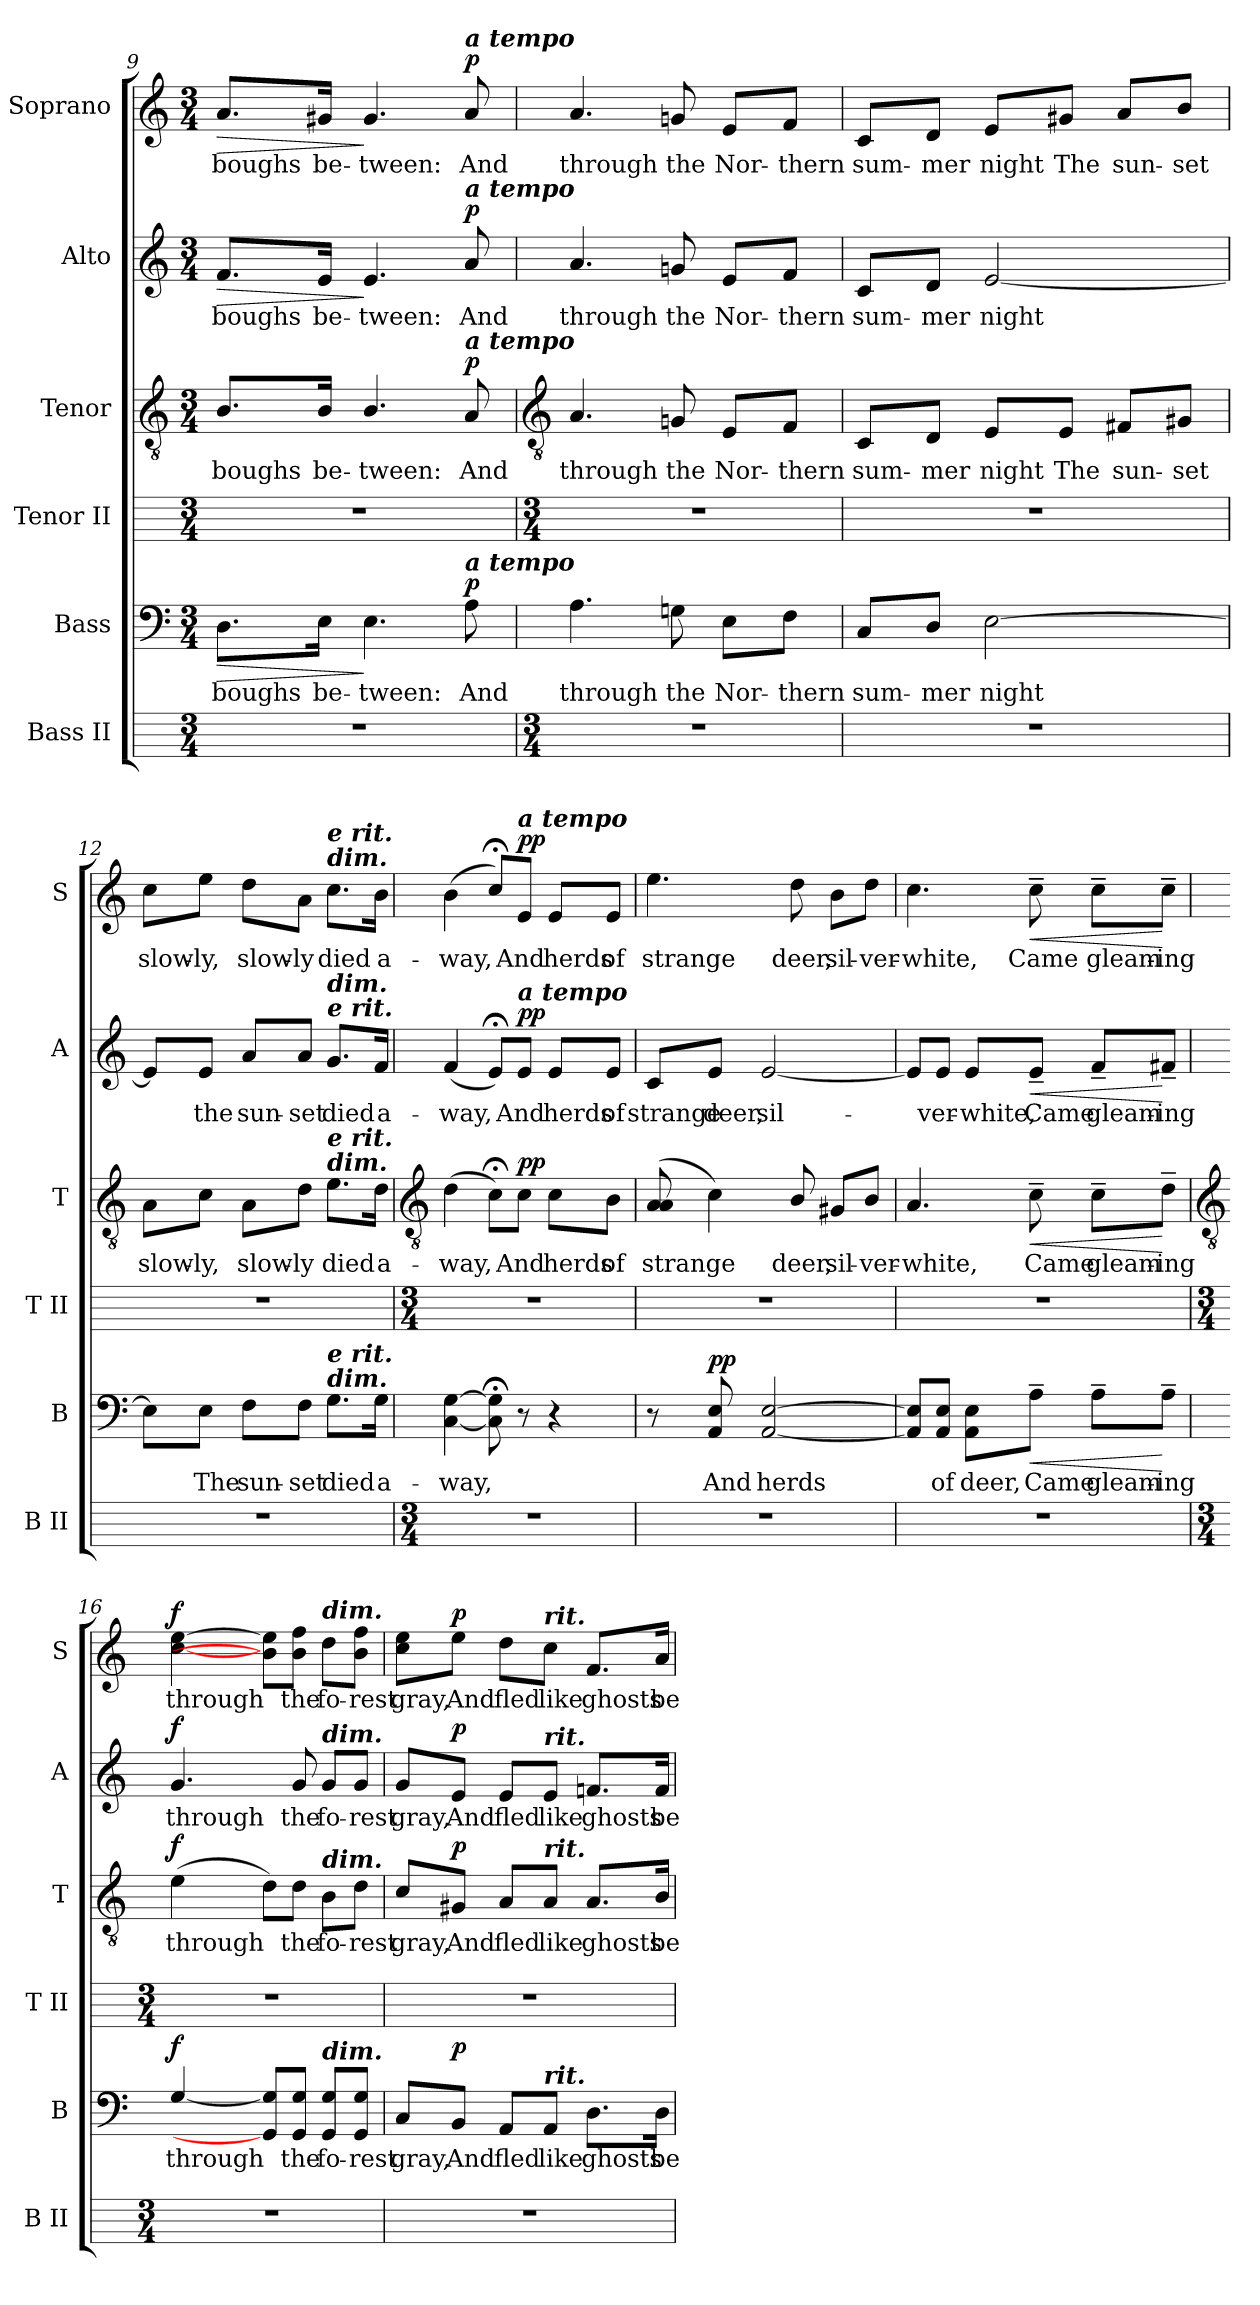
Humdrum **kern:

**kern	**kern	**text	**dynam	**kern	**kern	**text	**dynam	**kern	**text	**dynam	**kern	**text	**dynam
*part6	*part5	*part5	*part5	*part4	*part3	*part3	*part3	*part2	*part2	*part2	*part1	*part1	*part1
*staff6	*staff5	*staff5	*staff5	*staff4	*staff3	*staff3	*staff3	*staff2	*staff2	*staff2	*staff1	*staff1	*staff1
*I"Bass II	*I"Bass	*	*	*I"Tenor II	*I"Tenor	*	*	*I"Alto	*	*	*I"Soprano	*	*
*I'B II	*I'B	*	*	*I'T II	*I'T	*	*	*I'A	*	*	*I'S	*	*
*	*clefF4	*	*	*	*clefGv2	*	*	*clefG2	*	*	*clefG2	*	*
*	*k[]	*	*	*	*k[]	*	*	*k[]	*	*	*k[]	*	*
*	*C:	*	*	*	*C:	*	*	*C:	*	*	*C:	*	*
*M3/4	*M3/4	*	*	*M3/4	*M3/4	*	*	*M3/4	*	*	*M3/4	*	*
=9	=9	=9	=9	=9	=9	=9	=9	=9	=9	=9	=9	=9	=9
!	!	!LO:LY:b	!LO:HP:b	!	!	!LO:LY:b	!	!	!LO:LY:b	!LO:HP:b	!	!LO:LY:b	!LO:HP:b
2.r	8.D\L	-boughs	>	2.r	8.B/L	-boughs	.	8.f/L	-boughs	>	8.a/L	-boughs	>
!	!	!LO:LY:b	!	!	!	!LO:LY:b	!	!	!LO:LY:b	!	!	!LO:LY:b	!
.	16E\Jk	be-	.	.	16B/Jk	be-	.	16e/Jk	be-	.	16g#X/Jk	be-	.
!	!	!LO:LY:b	!	!	!	!LO:LY:b	!	!	!LO:LY:b	!	!	!LO:LY:b	!
.	4.E\	-tween:	]	.	4.B/	-tween:	.	4.e/	-tween:	]	4.g#/	-tween:	]
!	!	!	!	!	!	!	!	!	!	!	!LO:TX:a:Bi:t=a tempo	!	!
!	!	!	!	!	!	!	!	!LO:TX:a:Bi:t=a tempo	!	!	!	!	!
!	!	!	!	!	!LO:TX:a:Bi:t=a tempo	!	!	!	!	!	!	!	!
!	!LO:TX:a:Bi:t=a tempo	!	!	!	!	!	!	!	!	!	!	!	!
!	!	!LO:LY:b	!LO:DY:b	!	!	!LO:LY:b	!LO:DY:b	!	!LO:LY:b	!LO:DY:b	!	!LO:LY:b	!LO:DY:b
.	8A\	And	p	.	8A/	And	p	8a/	And	p	8a/	And	p
!!LO:LB:g=z
=10	=10	=10	=10	=10	=10	=10	=10	=10	=10	=10	=10	=10	=10
*	*	*	*	*	*clefGv2	*	*	*	*	*	*	*	*
*M3/4	*	*	*	*M3/4	*	*	*	*	*	*	*	*	*
!	!	!LO:LY:b	!	!	!	!LO:LY:b	!	!	!LO:LY:b	!	!	!LO:LY:b	!
2.r	4.A\	through	.	2.r	4.A/	through	.	4.a/	through	.	4.a/	through	.
!	!	!LO:LY:b	!	!	!	!LO:LY:b	!	!	!LO:LY:b	!	!	!LO:LY:b	!
.	8Gn\	the	.	.	8Gn/	the	.	8gn/	the	.	8gn/	the	.
!	!	!LO:LY:b	!	!	!	!LO:LY:b	!	!	!LO:LY:b	!	!	!LO:LY:b	!
.	8E\L	Nor-	.	.	8E/L	Nor-	.	8e/L	Nor-	.	8e/L	Nor-	.
!	!	!LO:LY:b	!	!	!	!LO:LY:b	!	!	!LO:LY:b	!	!	!LO:LY:b	!
.	8F\J	-thern	.	.	8F/J	-thern	.	8f/J	-thern	.	8f/J	-thern	.
=11	=11	=11	=11	=11	=11	=11	=11	=11	=11	=11	=11	=11	=11
!	!	!LO:LY:b	!	!	!	!LO:LY:b	!	!	!LO:LY:b	!	!	!LO:LY:b	!
2.r	8C/L	sum-	.	2.r	8C/L	sum-	.	8c/L	sum-	.	8c/L	sum-	.
!	!	!LO:LY:b	!	!	!	!LO:LY:b	!	!	!LO:LY:b	!	!	!LO:LY:b	!
.	8D/J	-mer	.	.	8D/J	-mer	.	8d/J	-mer	.	8d/J	-mer	.
!	!	!LO:LY:b	!	!	!	!LO:LY:b	!	!	!LO:LY:b	!	!	!LO:LY:b	!
.	[2E\	night	.	.	8E/L	night	.	[2e/	night	.	8e/L	night	.
!	!	!	!	!	!	!LO:LY:b	!	!	!	!	!	!LO:LY:b	!
.	.	.	.	.	8E/J	The	.	.	.	.	8g#X/J	The	.
!	!	!	!	!	!	!LO:LY:b	!	!	!	!	!	!LO:LY:b	!
.	.	.	.	.	8F#X/L	sun-	.	.	.	.	8a/L	sun-	.
!	!	!	!	!	!	!LO:LY:b	!	!	!	!	!	!LO:LY:b	!
.	.	.	.	.	8G#X/J	-set	.	.	.	.	8b/J	-set	.
=12	=12	=12	=12	=12	=12	=12	=12	=12	=12	=12	=12	=12	=12
!	!	!	!	!	!	!LO:LY:b	!	!	!	!	!	!LO:LY:b	!
2.r	8E\L]	.	.	2.r	8A\L	slow-	.	8e/L]	.	.	8cc\L	slow-	.
!	!	!LO:LY:b	!	!	!	!LO:LY:b	!	!	!LO:LY:b	!	!	!LO:LY:b	!
.	8E\J	The	.	.	8c\J	-ly,	.	8e/J	the	.	8ee\J	-ly,	.
!	!	!LO:LY:b	!	!	!	!LO:LY:b	!	!	!LO:LY:b	!	!	!LO:LY:b	!
.	8F\L	sun-	.	.	8A\L	slow-	.	8a/L	sun-	.	8dd\L	slow-	.
!	!	!LO:LY:b	!	!	!	!LO:LY:b	!	!	!LO:LY:b	!	!	!LO:LY:b	!
.	8F\J	-set	.	.	8d\J	-ly	.	8a/J	-set	.	8a\J	-ly	.
!	!	!	!	!	!	!	!	!	!	!	!LO:TX:a:Bi:t=dim.	!	!
!	!	!	!	!	!	!	!	!	!	!	!LO:TX:a:Bi:t=e rit.	!	!
!	!	!	!	!	!	!	!	!LO:TX:a:Bi:t=e rit.	!	!	!	!	!
!	!	!	!	!	!	!	!	!LO:TX:a:Bi:t=dim.	!	!	!	!	!
!	!	!	!	!	!LO:TX:a:Bi:t=dim.	!	!	!	!	!	!	!	!
!	!	!	!	!	!LO:TX:a:Bi:t=e rit.	!	!	!	!	!	!	!	!
!	!LO:TX:a:Bi:t=dim.	!	!	!	!	!	!	!	!	!	!	!	!
!	!LO:TX:a:Bi:t=e rit.	!	!	!	!	!	!	!	!	!	!	!	!
!	!	!LO:LY:b	!	!	!	!LO:LY:b	!	!	!LO:LY:b	!	!	!LO:LY:b	!
.	8.G\L	died	.	.	8.e\L	died	.	8.g/L	died	.	8.cc\L	died	.
!	!	!LO:LY:b	!	!	!	!LO:LY:b	!	!	!LO:LY:b	!	!	!LO:LY:b	!
.	16G\Jk	a-	.	.	16d\Jk	a-	.	16f/Jk	a-	.	16b\Jk	a-	.
!!LO:LB:g=z
=13	=13	=13	=13	=13	=13	=13	=13	=13	=13	=13	=13	=13	=13
*	*	*	*	*	*clefGv2	*	*	*	*	*	*	*	*
*M3/4	*	*	*	*M3/4	*	*	*	*	*	*	*	*	*
!	!	!LO:LY:b	!	!	!	!LO:LY:b	!	!	!LO:LY:b	!	!	!LO:LY:b	!
2.r	[4C\ [4G\	-way,	.	2.r	(>4d\	-way,	.	(<4f/	-way,	.	(>4b\	-way,	.
.	8C\];< 8G\];<	.	.	.	8c;<\L)	.	.	8e;</L)	.	.	8cc;</L)	.	.
!	!	!	!	!	!	!	!	!	!	!	!LO:TX:a:Bi:t=a tempo	!	!
!	!	!	!	!	!	!	!	!LO:TX:a:Bi:t=a tempo	!	!	!	!	!
!	!	!	!	!	!	!LO:LY:b	!LO:DY:b	!	!LO:LY:b	!LO:DY:b	!	!LO:LY:b	!LO:DY:b
.	8r	.	.	.	8c\J	And	pp	8e/J	And	pp	8e/J	And	pp
!	!	!	!	!	!	!LO:LY:b	!	!	!LO:LY:b	!	!	!LO:LY:b	!
.	4r	.	.	.	8c\L	herds	.	8e/L	herds	.	8e/L	herds	.
!	!	!	!	!	!	!LO:LY:b	!	!	!LO:LY:b	!	!	!LO:LY:b	!
.	.	.	.	.	8B\J	of	.	8e/J	of	.	8e/J	of	.
=14	=14	=14	=14	=14	=14	=14	=14	=14	=14	=14	=14	=14	=14
!	!	!	!	!	!	!LO:LY:b	!	!	!LO:LY:b	!	!	!LO:LY:b	!
2.r	8r	.	.	2.r	(<8A/ 8A/	strange	.	8c/L	strange	.	4.ee\	strange	.
!	!	!LO:LY:b	!LO:DY:b	!	!	!	!	!	!LO:LY:b	!	!	!	!
.	8AA/ 8E/	And	pp	.	4c\)	.	.	8e/J	deer,	.	.	.	.
!	!	!LO:LY:b	!	!	!	!	!	!	!LO:LY:b	!	!	!	!
.	[2AA/ [2E/	herds	.	.	.	.	.	[2e/	sil-	.	.	.	.
!	!	!	!	!	!	!LO:LY:b	!	!	!	!	!	!LO:LY:b	!
.	.	.	.	.	8B/	deer,	.	.	.	.	8dd\	deer,	.
!	!	!	!	!	!	!LO:LY:b	!	!	!	!	!	!LO:LY:b	!
.	.	.	.	.	8G#X/L	sil-	.	.	.	.	8b\L	sil-	.
!	!	!	!	!	!	!LO:LY:b	!	!	!	!	!	!LO:LY:b	!
.	.	.	.	.	8B/J	-ver-	.	.	.	.	8dd\J	-ver-	.
=15	=15	=15	=15	=15	=15	=15	=15	=15	=15	=15	=15	=15	=15
!	!	!	!	!	!	!LO:LY:b	!	!	!	!	!	!LO:LY:b	!
2.r	8AA]/ 8E]/L	.	.	2.r	4.A/	-white,	.	8e/L]	.	.	4.cc\	-white,	.
!	!	!LO:LY:b	!	!	!	!	!	!	!LO:LY:b	!	!	!	!
.	8AA/ 8E/J	of	.	.	.	.	.	8e/J	ver-	.	.	.	.
!	!	!LO:LY:b	!	!	!	!	!	!	!LO:LY:b	!	!	!	!
.	8AA\ 8E\L	deer,	.	.	.	.	.	8e/L	-white,	.	.	.	.
!	!	!LO:LY:b	!LO:HP:b	!	!	!LO:LY:b	!LO:HP:b	!	!LO:LY:b	!LO:HP:b	!	!LO:LY:b	!LO:HP:b
.	8A~\J	Came	<	.	8c~\	Came	<	8e~/J	Came	<	8cc~\	Came	<
!	!	!LO:LY:b	!	!	!	!LO:LY:b	!	!	!LO:LY:b	!	!	!LO:LY:b	!
.	8A~\L	gleam-	.	.	8c~\L	gleam-	.	8f~/L	gleam-	.	8cc~\L	gleam-	.
!	!	!LO:LY:b	!	!	!	!LO:LY:b	!	!	!LO:LY:b	!	!	!LO:LY:b	!
.	8A~\J	-ing	[	.	8d~\J	-ing	[	8f#X~/J	-ing	[	8cc~\J	-ing	[
!!LO:LB:g=z
=16	=16	=16	=16	=16	=16	=16	=16	=16	=16	=16	=16	=16	=16
*	*	*	*	*	*clefGv2	*	*	*	*	*	*	*	*
*M3/4	*	*	*	*M3/4	*	*	*	*	*	*	*	*	*
!	!	!LO:LY:b	!LO:DY:b	!	!	!LO:LY:b	!LO:DY:b	!	!LO:LY:b	!LO:DY:b	!	!LO:LY:b	!LO:DY:b
2.r	[4G/	through	f	2.r	(>4e\	through	f	4.g/	through	f	[4cc [4ee	through	f
.	8GG]/ 8G]/L	.	.	.	8d\L)	.	.	.	.	.	8b]\ 8ee]\L	.	.
!	!	!LO:LY:b	!	!	!	!LO:LY:b	!	!	!LO:LY:b	!	!	!LO:LY:b	!
.	8GG/ 8G/J	the	.	.	8d\J	the	.	8g/	the	.	8b\ 8ff\J	the	.
!	!	!	!	!	!	!	!	!	!	!	!LO:TX:a:Bi:t=dim.	!	!
!	!	!	!	!	!	!	!	!LO:TX:a:Bi:t=dim.	!	!	!	!	!
!	!	!	!	!	!LO:TX:a:Bi:t=dim.	!	!	!	!	!	!	!	!
!	!LO:TX:a:Bi:t=dim.	!	!	!	!	!	!	!	!	!	!	!	!
!	!	!LO:LY:b	!	!	!	!LO:LY:b	!	!	!LO:LY:b	!	!	!LO:LY:b	!
.	8GG/ 8G/L	fo-	.	.	8B\L	fo-	.	8g/L	fo-	.	8dd\L	fo-	.
!	!	!LO:LY:b	!	!	!	!LO:LY:b	!	!	!LO:LY:b	!	!	!LO:LY:b	!
.	8GG/ 8G/J	-rest	.	.	8d\J	-rest	.	8g/J	-rest	.	8b\ 8ff\J	-rest	.
=17	=17	=17	=17	=17	=17	=17	=17	=17	=17	=17	=17	=17	=17
!	!	!LO:LY:b	!	!	!	!LO:LY:b	!	!	!LO:LY:b	!	!	!LO:LY:b	!
2.r	8C/L	gray,	.	2.r	8c/L	gray,	.	8g/L	gray,	.	8cc\ 8ee\L	gray,	.
!	!	!LO:LY:b	!LO:DY:b	!	!	!LO:LY:b	!LO:DY:b	!	!LO:LY:b	!LO:DY:b	!	!LO:LY:b	!LO:DY:b
.	8BB/J	And	p	.	8G#X/J	And	p	8e/J	And	p	8ee\J	And	p
!	!	!LO:LY:b	!	!	!	!LO:LY:b	!	!	!LO:LY:b	!	!	!LO:LY:b	!
.	8AA/L	fled	.	.	8A/L	fled	.	8e/L	fled	.	8dd\L	fled	.
!	!	!	!	!	!	!	!	!	!	!	!LO:TX:a:Bi:t=rit.	!	!
!	!	!	!	!	!	!	!	!LO:TX:a:Bi:t=rit.	!	!	!	!	!
!	!	!	!	!	!LO:TX:a:Bi:t=rit.	!	!	!	!	!	!	!	!
!	!LO:TX:a:Bi:t=rit.	!	!	!	!	!	!	!	!	!	!	!	!
!	!	!LO:LY:b	!	!	!	!LO:LY:b	!	!	!LO:LY:b	!	!	!LO:LY:b	!
.	8AA/J	like	.	.	8A/J	like	.	8e/J	like	.	8cc\J	like	.
!	!	!LO:LY:b	!	!	!	!LO:LY:b	!	!	!LO:LY:b	!	!	!LO:LY:b	!
.	8.D\L	ghosts	.	.	8.A/L	ghosts	.	8.fn/L	ghosts	.	8.f/L	ghosts	.
!	!	!LO:LY:b	!	!	!	!LO:LY:b	!	!	!LO:LY:b	!	!	!LO:LY:b	!
.	16D\Jk	be-	.	.	16B/Jk	be-	.	16f/Jk	be-	.	16a/Jk	be-	.
=	=	=	=	=	=	=	=	=	=	=	=	=	=
*-	*-	*-	*-	*-	*-	*-	*-	*-	*-	*-	*-	*-	*-
